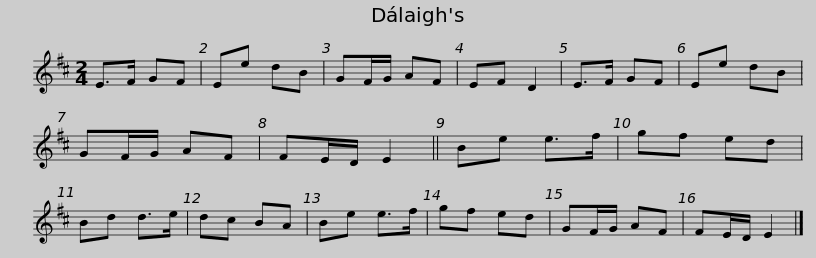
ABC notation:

X:1
L:1/8
M:2/4
I:linebreak $
K:D
V:1 treble
V:1
 E>F GF | Ee dB | GF/G/ AF | EF D2 | E>F GF | %5
 Ee dB | GF/G/ AF | FE/D/ E2 || Be e>f | gf ed |$ %10
 Bd d>e | dc BA | Be e>f | gf ed | GF/G/ AF | %15
 FE/D/ E2 |] %16
